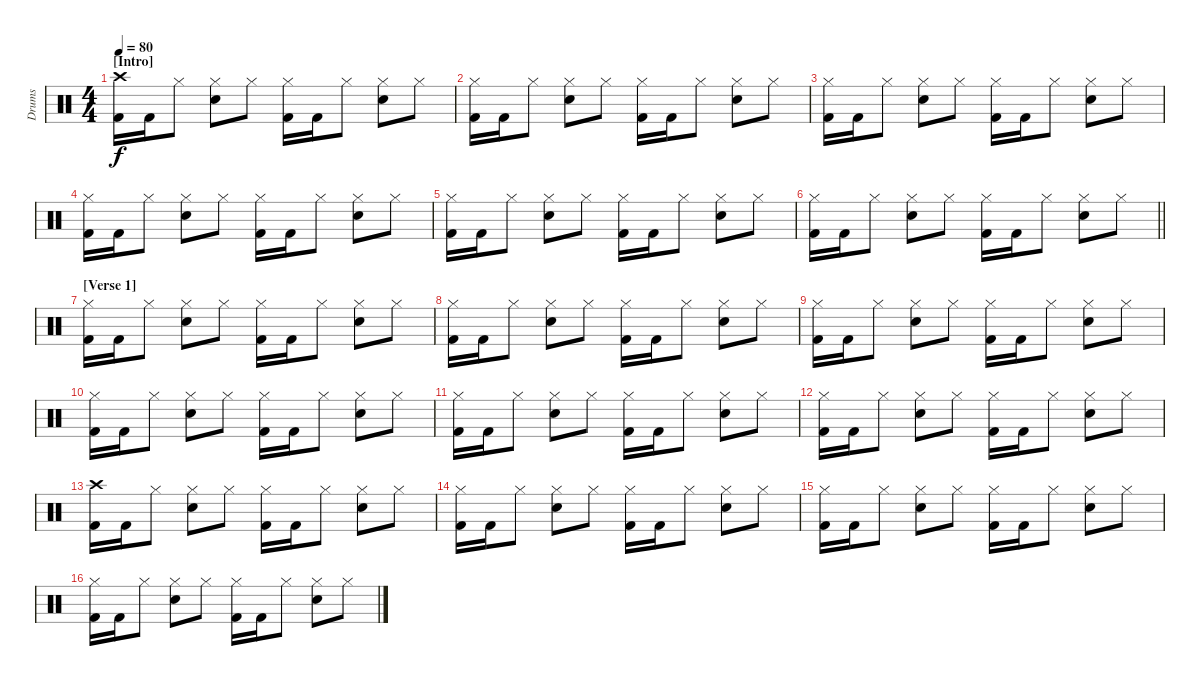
\track ("Drums         " "Drums     ") {instrument percussion}
\staff {score}
\articulation defaults
\ts (4 4)
\section ("" "[Intro]")
\tempo 80
\clef neutral
\ks c
("Kick (hit) 2" "Crash high (hit)").16{dy f} "Kick (hit) 2".16 "Hi-Hat (closed)".8 ("Snare (hit) 2" "Hi-Hat (closed)").8 "Hi-Hat (closed)".8 ("Kick (hit) 2" "Hi-Hat (closed)").16 "Kick (hit) 2".16 "Hi-Hat (closed)".8 ("Snare (hit) 2" "Hi-Hat (closed)").8 "Hi-Hat (closed)".8 |
("Kick (hit) 2" "Hi-Hat (closed)").16 "Kick (hit) 2".16 "Hi-Hat (closed)".8 ("Snare (hit) 2" "Hi-Hat (closed)").8 "Hi-Hat (closed)".8 ("Kick (hit) 2" "Hi-Hat (closed)").16 "Kick (hit) 2".16 "Hi-Hat (closed)".8 ("Snare (hit) 2" "Hi-Hat (closed)").8 "Hi-Hat (closed)".8 |
("Kick (hit) 2" "Hi-Hat (closed)").16 "Kick (hit) 2".16 "Hi-Hat (closed)".8 ("Snare (hit) 2" "Hi-Hat (closed)").8 "Hi-Hat (closed)".8 ("Kick (hit) 2" "Hi-Hat (closed)").16 "Kick (hit) 2".16 "Hi-Hat (closed)".8 ("Snare (hit) 2" "Hi-Hat (closed)").8 "Hi-Hat (closed)".8 |
("Kick (hit) 2" "Hi-Hat (closed)").16 "Kick (hit) 2".16 "Hi-Hat (closed)".8 ("Snare (hit) 2" "Hi-Hat (closed)").8 "Hi-Hat (closed)".8 ("Kick (hit) 2" "Hi-Hat (closed)").16 "Kick (hit) 2".16 "Hi-Hat (closed)".8 ("Snare (hit) 2" "Hi-Hat (closed)").8 "Hi-Hat (closed)".8 |
("Kick (hit) 2" "Hi-Hat (closed)").16 "Kick (hit) 2".16 "Hi-Hat (closed)".8 ("Snare (hit) 2" "Hi-Hat (closed)").8 "Hi-Hat (closed)".8 ("Kick (hit) 2" "Hi-Hat (closed)").16 "Kick (hit) 2".16 "Hi-Hat (closed)".8 ("Snare (hit) 2" "Hi-Hat (closed)").8 "Hi-Hat (closed)".8 |
\barLineRight lightlight
("Kick (hit) 2" "Hi-Hat (closed)").16 "Kick (hit) 2".16 "Hi-Hat (closed)".8 ("Snare (hit) 2" "Hi-Hat (closed)").8 "Hi-Hat (closed)".8 ("Kick (hit) 2" "Hi-Hat (closed)").16 "Kick (hit) 2".16 "Hi-Hat (closed)".8 ("Snare (hit) 2" "Hi-Hat (closed)").8 "Hi-Hat (closed)".8 |
\section ("" "[Verse 1]")
("Kick (hit) 2" "Hi-Hat (closed)").16 "Kick (hit) 2".16 "Hi-Hat (closed)".8 ("Snare (hit) 2" "Hi-Hat (closed)").8 "Hi-Hat (closed)".8 ("Kick (hit) 2" "Hi-Hat (closed)").16 "Kick (hit) 2".16 "Hi-Hat (closed)".8 ("Snare (hit) 2" "Hi-Hat (closed)").8 "Hi-Hat (closed)".8 |
("Kick (hit) 2" "Hi-Hat (closed)").16 "Kick (hit) 2".16 "Hi-Hat (closed)".8 ("Snare (hit) 2" "Hi-Hat (closed)").8 "Hi-Hat (closed)".8 ("Kick (hit) 2" "Hi-Hat (closed)").16 "Kick (hit) 2".16 "Hi-Hat (closed)".8 ("Snare (hit) 2" "Hi-Hat (closed)").8 "Hi-Hat (closed)".8 |
("Kick (hit) 2" "Hi-Hat (closed)").16 "Kick (hit) 2".16 "Hi-Hat (closed)".8 ("Snare (hit) 2" "Hi-Hat (closed)").8 "Hi-Hat (closed)".8 ("Kick (hit) 2" "Hi-Hat (closed)").16 "Kick (hit) 2".16 "Hi-Hat (closed)".8 ("Snare (hit) 2" "Hi-Hat (closed)").8 "Hi-Hat (closed)".8 |
("Kick (hit) 2" "Hi-Hat (closed)").16 "Kick (hit) 2".16 "Hi-Hat (closed)".8 ("Snare (hit) 2" "Hi-Hat (closed)").8 "Hi-Hat (closed)".8 ("Kick (hit) 2" "Hi-Hat (closed)").16 "Kick (hit) 2".16 "Hi-Hat (closed)".8 ("Snare (hit) 2" "Hi-Hat (closed)").8 "Hi-Hat (closed)".8 |
("Kick (hit) 2" "Hi-Hat (closed)").16 "Kick (hit) 2".16 "Hi-Hat (closed)".8 ("Snare (hit) 2" "Hi-Hat (closed)").8 "Hi-Hat (closed)".8 ("Kick (hit) 2" "Hi-Hat (closed)").16 "Kick (hit) 2".16 "Hi-Hat (closed)".8 ("Snare (hit) 2" "Hi-Hat (closed)").8 "Hi-Hat (closed)".8 |
("Kick (hit) 2" "Hi-Hat (closed)").16 "Kick (hit) 2".16 "Hi-Hat (closed)".8 ("Snare (hit) 2" "Hi-Hat (closed)").8 "Hi-Hat (closed)".8 ("Kick (hit) 2" "Hi-Hat (closed)").16 "Kick (hit) 2".16 "Hi-Hat (closed)".8 ("Snare (hit) 2" "Hi-Hat (closed)").8 "Hi-Hat (closed)".8 |
("Kick (hit) 2" "Crash high (hit)").16 "Kick (hit) 2".16 "Hi-Hat (closed)".8 ("Snare (hit) 2" "Hi-Hat (closed)").8 "Hi-Hat (closed)".8 ("Kick (hit) 2" "Hi-Hat (closed)").16 "Kick (hit) 2".16 "Hi-Hat (closed)".8 ("Snare (hit) 2" "Hi-Hat (closed)").8 "Hi-Hat (closed)".8 |
("Kick (hit) 2" "Hi-Hat (closed)").16 "Kick (hit) 2".16 "Hi-Hat (closed)".8 ("Snare (hit) 2" "Hi-Hat (closed)").8 "Hi-Hat (closed)".8 ("Kick (hit) 2" "Hi-Hat (closed)").16 "Kick (hit) 2".16 "Hi-Hat (closed)".8 ("Snare (hit) 2" "Hi-Hat (closed)").8 "Hi-Hat (closed)".8 |
("Kick (hit) 2" "Hi-Hat (closed)").16 "Kick (hit) 2".16 "Hi-Hat (closed)".8 ("Snare (hit) 2" "Hi-Hat (closed)").8 "Hi-Hat (closed)".8 ("Kick (hit) 2" "Hi-Hat (closed)").16 "Kick (hit) 2".16 "Hi-Hat (closed)".8 ("Snare (hit) 2" "Hi-Hat (closed)").8 "Hi-Hat (closed)".8 |
("Kick (hit) 2" "Hi-Hat (closed)").16 "Kick (hit) 2".16 "Hi-Hat (closed)".8 ("Snare (hit) 2" "Hi-Hat (closed)").8 "Hi-Hat (closed)".8 ("Kick (hit) 2" "Hi-Hat (closed)").16 "Kick (hit) 2".16 "Hi-Hat (closed)".8 ("Snare (hit) 2" "Hi-Hat (closed)").8 "Hi-Hat (closed)".8
